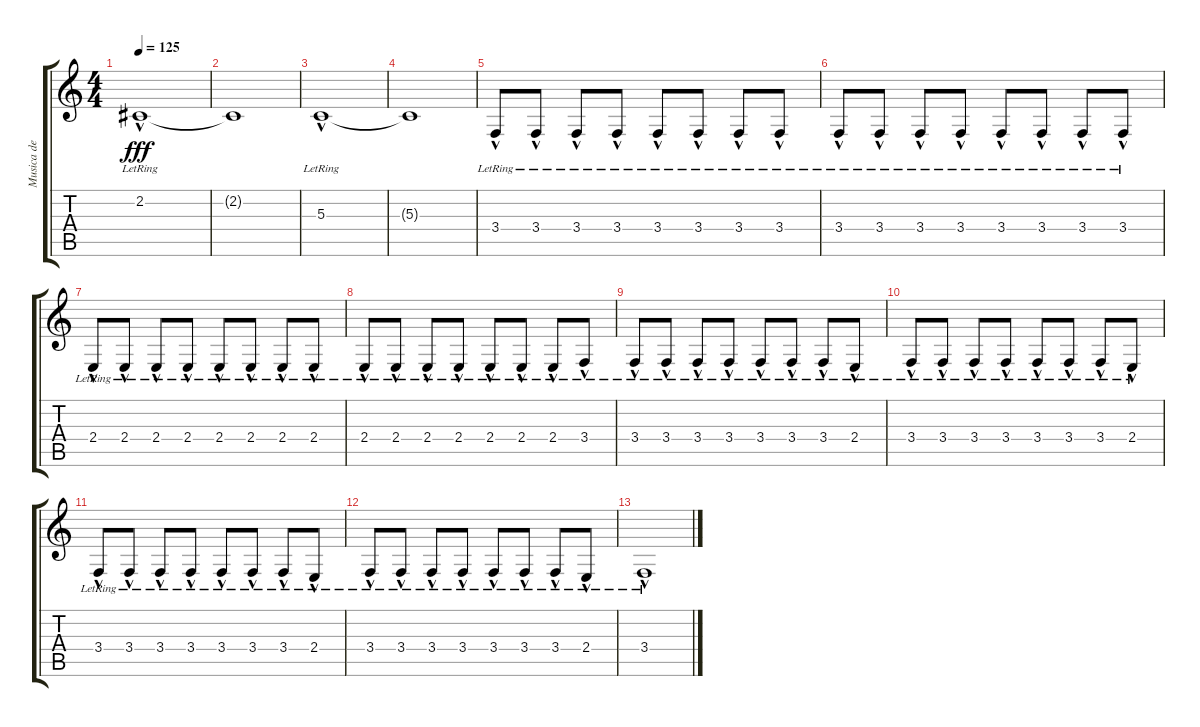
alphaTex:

\track ("Musica de fondo ¨version en vivo¨" "Musica de ") {instrument stringensemble1}
\staff {score tabs}
\tuning (E4 B3 G3 D3 A2 E2) {hide}
\ts (4 4)
\tempo 125
\clef g2
\ks c
2.2{hac lr}.1{dy fff} |
2.2{t}.1 |
5.3{hac lr}.1 |
5.3{t}.1 |
3.4{hac lr}.8 3.4{hac lr}.8 3.4{hac lr}.8 3.4{hac lr}.8 3.4{hac lr}.8 3.4{hac lr}.8 3.4{hac lr}.8 3.4{hac lr}.8 |
3.4{hac lr}.8 3.4{hac lr}.8 3.4{hac lr}.8 3.4{hac lr}.8 3.4{hac lr}.8 3.4{hac lr}.8 3.4{hac lr}.8 3.4{hac lr}.8 |
2.4{hac lr}.8 2.4{hac lr}.8 2.4{hac lr}.8 2.4{hac lr}.8 2.4{hac lr}.8 2.4{hac lr}.8 2.4{hac lr}.8 2.4{hac lr}.8 |
2.4{hac lr}.8 2.4{hac lr}.8 2.4{hac lr}.8 2.4{hac lr}.8 2.4{hac lr}.8 2.4{hac lr}.8 2.4{hac lr}.8 3.4{hac lr}.8 |
3.4{hac lr}.8 3.4{hac lr}.8 3.4{hac lr}.8 3.4{hac lr}.8 3.4{hac lr}.8 3.4{hac lr}.8 3.4{hac lr}.8 2.4{hac lr}.8 |
3.4{hac lr}.8 3.4{hac lr}.8 3.4{hac lr}.8 3.4{hac lr}.8 3.4{hac lr}.8 3.4{hac lr}.8 3.4{hac lr}.8 2.4{hac lr}.8 |
3.4{hac lr}.8 3.4{hac lr}.8 3.4{hac lr}.8 3.4{hac lr}.8 3.4{hac lr}.8 3.4{hac lr}.8 3.4{hac lr}.8 2.4{hac lr}.8 |
3.4{hac lr}.8 3.4{hac lr}.8 3.4{hac lr}.8 3.4{hac lr}.8 3.4{hac lr}.8 3.4{hac lr}.8 3.4{hac lr}.8 2.4{hac lr}.8 |
3.4{hac lr}.1
